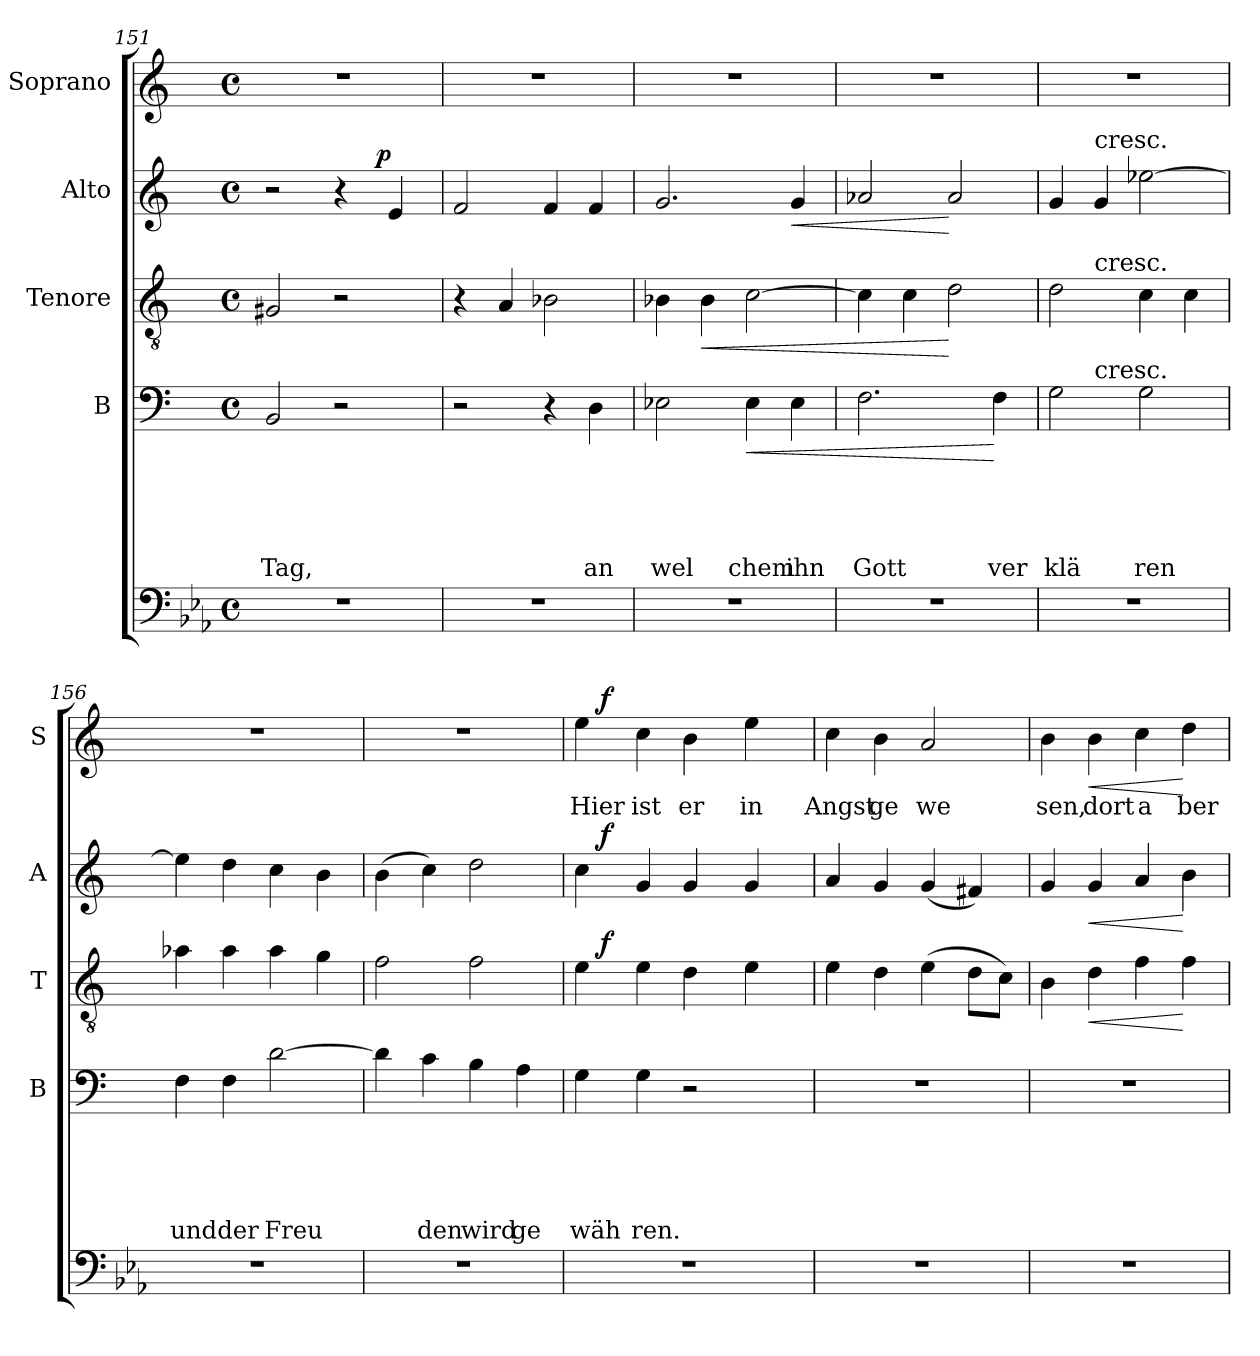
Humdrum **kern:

**kern	**kern	**text	**text	**text	**text	**text	**dynam	**kern	**dynam	**kern	**dynam	**kern	**text	**dynam
*part5	*part4	*part4	*part4	*part4	*part4	*part4	*part4	*part3	*part3	*part2	*part2	*part1	*part1	*part1
*staff5	*staff4	*staff4	*staff4	*staff4	*staff4	*staff4	*staff4	*staff3	*staff3	*staff2	*staff2	*staff1	*staff1	*staff1
*	*I"B	*	*	*	*	*	*	*I"Tenore	*	*I"Alto	*	*I"Soprano	*	*
*	*I'B	*	*	*	*	*	*	*I'T	*	*I'A	*	*I'S	*	*
*clefF4	*clefF4	*	*	*	*	*	*	*clefGv2	*	*clefG2	*	*clefG2	*	*
*k[b-e-a-]	*k[]	*	*	*	*	*	*	*k[]	*	*k[]	*	*k[]	*	*
*E-:	*C:	*	*	*	*	*	*	*C:	*	*C:	*	*C:	*	*
*M4/4	*M4/4	*	*	*	*	*	*	*M4/4	*	*M4/4	*	*M4/4	*	*
*met(c)	*met(c)	*	*	*	*	*	*	*met(c)	*	*met(c)	*	*met(c)	*	*
=151	=151	=151	=151	=151	=151	=151	=151	=151	=151	=151	=151	=151	=151	=151
!	!	!	!	!	!	!LO:LY:b	!	!	!	!	!	!	!	!
*	*	*	*	*	*	*	*	*	*	*^	*	*	*	*
1r	2BB/	.	.	.	.	Tag,	.	2G#X/	.	2r	2ryy	.	1r	.	.
.	2r	.	.	.	.	.	.	2r	.	4r	8..ryy	.	.	.	.
!	!	!	!	!	!	!	!	!	!	!	!	!LO:DY:a	!	!	!
.	.	.	.	.	.	.	.	.	.	.	4ryy	p	.	.	.
.	.	.	.	.	.	.	.	.	.	4e/	.	.	.	.	.
.	.	.	.	.	.	.	.	.	.	.	32ryy	.	.	.	.
*	*	*	*	*	*	*	*	*	*	*v	*v	*	*	*	*
=152	=152	=152	=152	=152	=152	=152	=152	=152	=152	=152	=152	=152	=152	=152
1r	2r	.	.	.	.	.	.	4r	.	2f/	.	1r	.	.
.	.	.	.	.	.	.	.	4A/	.	.	.	.	.	.
.	4r	.	.	.	.	.	.	2B-X\	.	4f/	.	.	.	.
!	!	!	!	!	!	!LO:LY:b	!	!	!	!	!	!	!	!
.	4D\	.	.	.	.	an	.	.	.	4f/	.	.	.	.
!!LO:LB:g=z
=153	=153	=153	=153	=153	=153	=153	=153	=153	=153	=153	=153	=153	=153	=153
!	!	!	!	!	!	!LO:LY:b	!	!	!	!	!	!	!	!
1r	2E-X\	.	.	.	.	wel	.	4B-X\	.	2.g/	.	1r	.	.
!	!	!	!	!	!	!	!	!	!LO:HP:b	!	!	!	!	!
.	.	.	.	.	.	.	.	4B-\	<	.	.	.	.	.
!	!	!	!	!	!	!LO:LY:b	!LO:HP:b	!	!	!	!	!	!	!
.	4E-\	.	.	.	.	chem	<	[>2c\	.	.	.	.	.	.
!	!	!	!	!	!	!LO:LY:b	!	!	!	!	!LO:HP:b	!	!	!
.	4E-\	.	.	.	.	ihn	.	.	.	4g/	<	.	.	.
=154	=154	=154	=154	=154	=154	=154	=154	=154	=154	=154	=154	=154	=154	=154
!	!	!	!	!	!	!LO:LY:b	!	!	!	!	!	!	!	!
1r	2.F\	.	.	.	.	Gott	.	4c\]	.	2a-X/	.	1r	.	.
.	.	.	.	.	.	.	.	4c\	.	.	.	.	.	.
.	.	.	.	.	.	.	.	2d\	[	2a-/	[	.	.	.
!	!	!	!	!	!	!LO:LY:b	!	!	!	!	!	!	!	!
.	4F\	.	.	.	.	ver	[	.	.	.	.	.	.	.
=155	=155	=155	=155	=155	=155	=155	=155	=155	=155	=155	=155	=155	=155	=155
!	!	!	!	!	!	!LO:LY:b	!	!	!	!	!	!	!	!
*	*^	*	*	*	*	*	*	*^	*	*	*	*	*	*
1r	2G\	4ryy	.	.	.	.	klä	.	2d\	4ryy	.	4g/	.	1r	.	.
!	!	!	!	!	!	!	!	!	!	!	!	!LO:TX:a:t=cresc.	!	!	!	!
!	!	!	!	!	!	!	!	!	!	!LO:TX:a:t=cresc.	!	!	!	!	!	!
!	!	!LO:TX:a:t=cresc.	!	!	!	!	!	!	!	!	!	!	!	!	!	!
.	.	2.ryy	.	.	.	.	.	.	.	2.ryy	.	4g/	.	.	.	.
!	!	!	!	!	!	!	!LO:LY:b	!	!	!	!	!	!	!	!	!
.	2G\	.	.	.	.	.	ren	.	4c\	.	.	[>2ee-X\	.	.	.	.
.	.	.	.	.	.	.	.	.	4c\	.	.	.	.	.	.	.
=156	=156	=156	=156	=156	=156	=156	=156	=156	=156	=156	=156	=156	=156	=156	=156	=156
!	!	!	!	!	!	!	!LO:LY:b	!	!	!	!	!	!	!	!	!
*	*v	*v	*	*	*	*	*	*	*	*	*	*	*	*	*	*
*	*	*	*	*	*	*	*	*v	*v	*	*	*	*	*	*
1r	4F\	.	.	.	.	und	.	4a-X\	.	4ee-\]	.	1r	.	.
!	!	!	!	!	!	!LO:LY:b	!	!	!	!	!	!	!	!
.	4F\	.	.	.	.	der	.	4a-\	.	4dd\	.	.	.	.
!	!	!	!	!	!	!LO:LY:b	!	!	!	!	!	!	!	!
.	[>2d\	.	.	.	.	Freu	.	4a-\	.	4cc\	.	.	.	.
.	.	.	.	.	.	.	.	4g\	.	4b\	.	.	.	.
=157	=157	=157	=157	=157	=157	=157	=157	=157	=157	=157	=157	=157	=157	=157
1r	4d\]	.	.	.	.	.	.	2f\	.	(>4b\	.	1r	.	.
!	!	!	!	!	!	!LO:LY:b	!	!	!	!	!	!	!	!
.	4c\	.	.	.	.	den	.	.	.	4cc\)	.	.	.	.
!	!	!	!	!	!	!LO:LY:b	!	!	!	!	!	!	!	!
.	4B\	.	.	.	.	wird	.	2f\	.	2dd\	.	.	.	.
!	!	!	!	!	!	!LO:LY:b	!	!	!	!	!	!	!	!
.	4A\	.	.	.	.	ge	.	.	.	.	.	.	.	.
!!LO:LB:g=z
=158	=158	=158	=158	=158	=158	=158	=158	=158	=158	=158	=158	=158	=158	=158
!	!	!	!	!	!	!	!	!	!	!	!	!LO:TX:a:t=poco	!	!
!	!	!	!	!	!	!	!	!	!	!LO:TX:a:t=poco	!	!	!	!
!	!	!	!	!	!	!	!	!LO:TX:a:t=poco	!	!	!	!	!	!
!	!	!	!	!	!	!LO:LY:b	!	!	!	!	!	!	!LO:LY:b	!
*	*	*	*	*	*	*	*	*^	*	*^	*	*^	*	*
1r	4G\	.	.	.	.	wäh	.	4e\	16.ryy	.	4cc\	16.ryy	.	4ee\	16.ryy	Hier	.
!	!	!	!	!	!	!	!	!	!	!LO:DY:a	!	!	!LO:DY:a	!	!	!	!LO:DY:a
.	.	.	.	.	.	.	.	.	2ryy	f	.	2ryy	f	.	2ryy	.	f
!	!	!	!	!	!	!LO:LY:b	!	!	!	!	!	!	!	!	!	!LO:LY:b	!
.	4G\	.	.	.	.	ren.	.	4e\	.	.	4g/	.	.	4cc\	.	ist	.
!	!	!	!	!	!	!	!	!	!	!	!	!	!	!	!	!LO:LY:b	!
.	2r	.	.	.	.	.	.	4d\	.	.	4g/	.	.	4b\	.	er	.
.	.	.	.	.	.	.	.	.	4ryy	.	.	4ryy	.	.	4ryy	.	.
!	!	!	!	!	!	!	!	!	!	!	!	!	!	!	!	!LO:LY:b	!
.	.	.	.	.	.	.	.	4e\	.	.	4g/	.	.	4ee\	.	in	.
.	.	.	.	.	.	.	.	.	8ryy	.	.	8ryy	.	.	8ryy	.	.
.	.	.	.	.	.	.	.	.	32ryy	.	.	32ryy	.	.	32ryy	.	.
=159	=159	=159	=159	=159	=159	=159	=159	=159	=159	=159	=159	=159	=159	=159	=159	=159	=159
!	!	!	!	!	!	!	!	!	!	!	!	!	!	!	!	!LO:LY:b	!
*	*	*	*	*	*	*	*	*v	*v	*	*	*	*	*v	*v	*	*
*	*	*	*	*	*	*	*	*	*	*v	*v	*	*	*	*
1r	1r	.	.	.	.	.	.	4e\	.	4a/	.	4cc\	Angst	.
!	!	!	!	!	!	!	!	!	!	!	!	!	!LO:LY:b	!
.	.	.	.	.	.	.	.	4d\	.	4g/	.	4b\	ge	.
!	!	!	!	!	!	!	!	!	!	!	!	!	!LO:LY:b	!
.	.	.	.	.	.	.	.	(>4e\	.	(<4g/	.	2a/	we	.
.	.	.	.	.	.	.	.	8d\L	.	4f#X/)	.	.	.	.
.	.	.	.	.	.	.	.	8c\J)	.	.	.	.	.	.
=160	=160	=160	=160	=160	=160	=160	=160	=160	=160	=160	=160	=160	=160	=160
!	!	!	!	!	!	!	!	!	!	!	!	!	!LO:LY:b	!
1r	1r	.	.	.	.	.	.	4B\	.	4g/	.	4b\	sen,	.
!	!	!	!	!	!	!	!	!	!LO:HP:b	!	!LO:HP:b	!	!LO:LY:b	!LO:HP:b
.	.	.	.	.	.	.	.	4d\	<	4g/	<	4b\	dort	<
!	!	!	!	!	!	!	!	!	!	!	!	!	!LO:LY:b	!
.	.	.	.	.	.	.	.	4f\	.	4a/	.	4cc\	a	.
!	!	!	!	!	!	!	!	!	!	!	!	!	!LO:LY:b	!
.	.	.	.	.	.	.	.	4f\	[	4b\	[	4dd\	ber	[
=	=	=	=	=	=	=	=	=	=	=	=	=	=	=
*-	*-	*-	*-	*-	*-	*-	*-	*-	*-	*-	*-	*-	*-	*-
